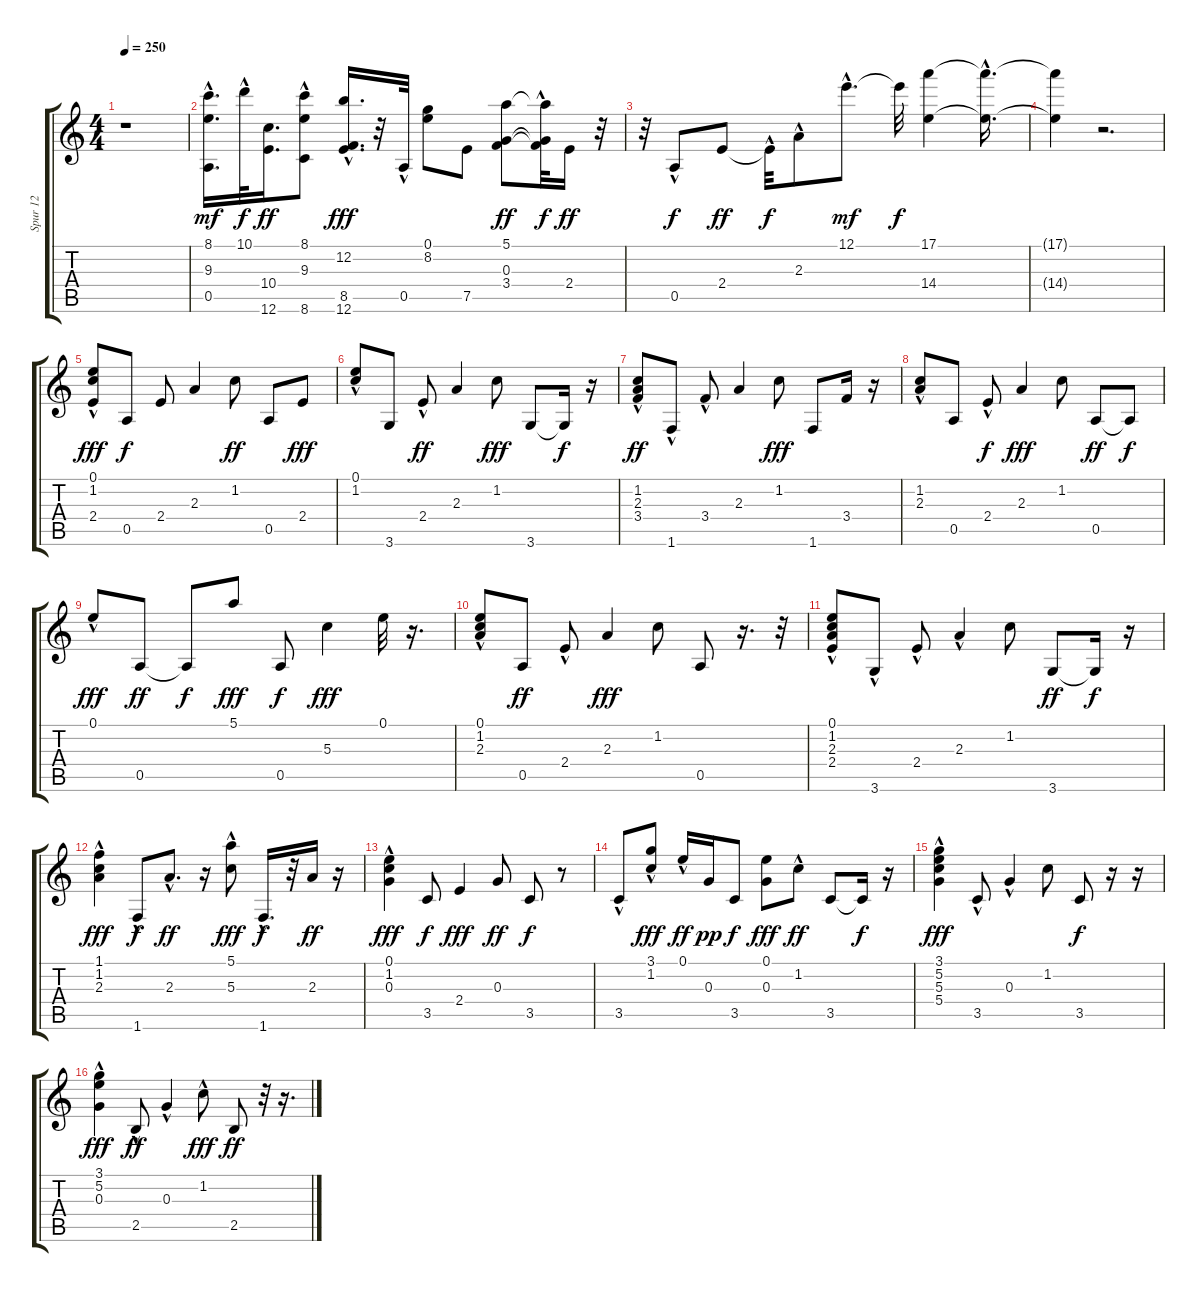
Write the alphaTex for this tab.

\track ("Spur 12" "Spur 12") {instrument acousticguitarsteel}
\staff {score tabs}
\tuning (E4 B3 G3 D3 A2 E2) {hide}
\ts (4 4)
\tempo 250
\clef g2
\ks c
r.1{dy mf instrument acousticguitarsteel} |
(8.1{hac} 9.3 0.5).16{d} 10.1{hac}.32{dy f} (10.4 12.6).16{d dy ff} (8.1 9.3 8.6{hac}).8 (12.2 8.5 12.6{hac}).16{d dy fff} r.32 0.5{hac}.32 (0.1 8.2).8 7.5.8 (5.1 0.3 3.4).8{dy ff} (5.1{t} 0.3{t} 3.4{hac t}).32{dy f} 2.4.16{dy ff} r.32 |
r.32 0.5{hac}.8{dy f} 2.4.8{dy ff} 2.4{hac t}.32{dy f} 2.3{hac}.8 12.1{hac}.8{d dy mf} 12.1{t}.32{dy f} (17.1 14.4).4 (17.1{hac t} 14.4{hac t}).16{d} |
(17.1{t} 14.4{t}).4 r.2{d} |
(0.1{hac} 1.2 2.4).8{dy fff} 0.5.8{dy f} 2.4.8 2.3.4 1.2.8{dy ff} 0.5.8 2.4.8{dy fff} |
(0.1{hac} 1.2).8 3.6.8 2.4{hac}.8{dy ff} 2.3.4 1.2.8{dy fff} 3.6.8 3.6{t}.16{dy f} r.16 |
(1.2{hac} 2.3 3.4).8{dy ff} 1.6{hac}.8 3.4{hac}.8 2.3.4 1.2.8{dy fff} 1.6.8 3.4.16 r.16 |
(1.2{hac} 2.3).8 0.5.8 2.4{hac}.8{dy f} 2.3.4{dy fff} 1.2.8 0.5.8{dy ff} 0.5{t}.8{dy f} |
0.1{hac}.8{dy fff} 0.5.8{dy ff} 0.5{t}.8{dy f} 5.1.8{dy fff} 0.5.8{dy f} 5.3.4{dy fff} 0.1.32 r.16{d} |
(0.1{hac} 1.2{hac} 2.3).8 0.5.8{dy ff} 2.4{hac}.8 2.3.4{dy fff} 1.2.8 0.5.8 r.16{d} r.32 |
(0.1{hac} 1.2 2.3 2.4).8 3.6{hac}.8 2.4{hac}.8 2.3{hac}.4 1.2.8 3.6.8{dy ff} 3.6{t}.16{dy f} r.16 |
(1.1 1.2 2.3{hac}).4{dy fff} 1.6{hac}.8{dy f} 2.3{hac}.8{d dy ff} r.16 (5.1{hac} 5.3{hac}).8{dy fff} 1.6{hac}.16{d dy f} r.32 2.3.16{dy ff} r.16 |
(0.1{hac} 1.2 0.3{hac}).4{dy fff} 3.5.8{dy f} 2.4.4{dy fff} 0.3.8{dy ff} 3.5.8{dy f} r.8 |
3.5{hac}.8 (3.1{hac} 1.2).8{dy fff} 0.1{hac}.16{dy ff} 0.3.16{dy pp} 3.5.8{dy f} (0.1 0.3).8{dy fff} 1.2{hac}.8{dy ff} 3.5.8 3.5{t}.16{dy f} r.16 |
(3.1{hac} 5.2 5.3{hac} 5.4).4{dy fff} 3.5{hac}.8 0.3{hac}.4 1.2.8 3.5.8{dy f} r.16 r.16 |
(3.1{hac} 5.2{hac} 0.3).4{dy fff} 2.5{hac}.8{dy ff} 0.3{hac}.4 1.2{hac}.8{dy fff} 2.5.8{dy ff} r.32 r.16{d}
